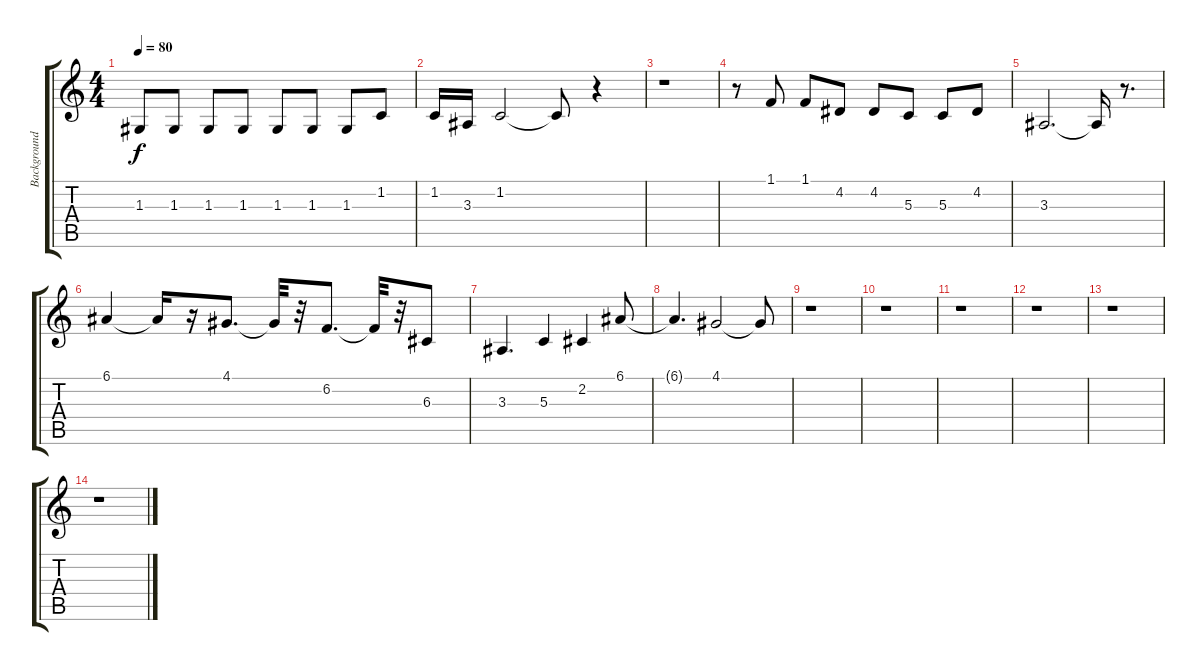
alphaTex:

\track ("Background Vocals" "Background") {instrument synthvoice}
\staff {score tabs}
\tuning (E4 B3 G3 D3 A2 E2) {hide}
\ts (4 4)
\tempo 80
\clef g2
\ks c
1.3.8{dy f} 1.3.8 1.3.8 1.3.8 1.3.8 1.3.8 1.3.8 1.2.8 |
1.2.16 3.3.16 1.2.2 1.2{t}.8 r.4 |
r.1 |
r.8 1.1.8 1.1.8 4.2.8 4.2.8 5.3.8 5.3.8 4.2.8 |
3.3.2{d} 3.3{t}.16 r.8{d} |
6.1.4 6.1{t}.16 r.16 4.1.8{d} 4.1{t}.32 r.32 6.2.8{d} 6.2{t}.32 r.32 6.3.8 |
3.3.4{d} 5.3.4 2.2.4 6.1.8 |
6.1{t}.4{d} 4.1.2 4.1{t}.8 |
r.1 |
r.1 |
r.1 |
r.1 |
r.1 |
r.1
